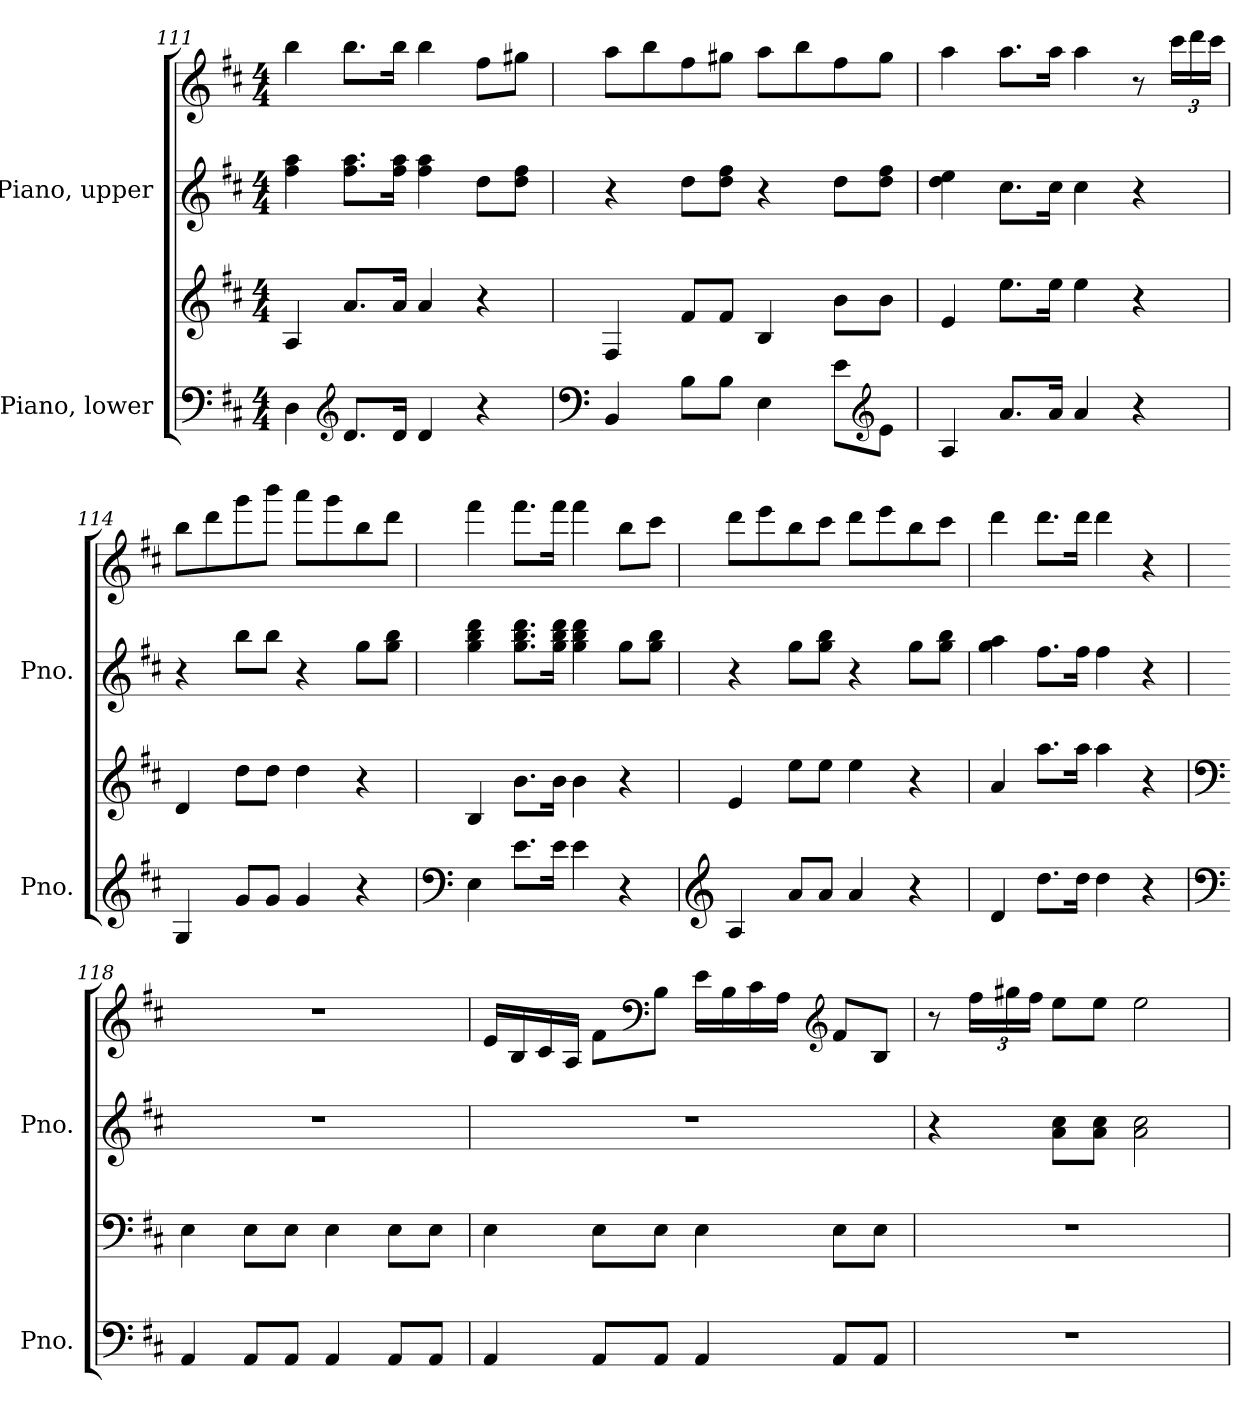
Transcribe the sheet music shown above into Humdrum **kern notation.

**kern	**kern	**kern	**kern
*part2	*part2	*part1	*part1
*staff4	*staff3	*staff2	*staff1
*I"Piano, lower	*	*I"Piano, upper	*
*I'Pno.	*	*I'Pno.	*
*clefF4	*clefG2	*clefG2	*clefG2
*k[f#c#]	*k[f#c#]	*k[f#c#]	*k[f#c#]
*M4/4	*M4/4	*M4/4	*M4/4
=111	=111	=111	=111
4D\	4A/	4ff#\ 4aa\	4bb\
*clefG2	*	*	*
8.d/L	8.a/L	8.ff#\ 8.aa\L	8.bb\L
16d/Jk	16a/Jk	16ff#\ 16aa\Jk	16bb\Jk
4d/	4a/	4ff#\ 4aa\	4bb\
4r	4r	8dd\L	8ff#\L
.	.	8dd\ 8ff#\J	8gg#X\J
=112	=112	=112	=112
*clefF4	*	*	*
4BB/	4F#/	4r	8aa\L
.	.	.	8bb\
8B\L	8f#/L	8dd\L	8ff#\
8B\J	8f#/J	8dd\ 8ff#\J	8gg#X\J
4E\	4B/	4r	8aa\L
.	.	.	8bb\
8e\L	8b\L	8dd\L	8ff#\
*clefG2	*	*	*
8e\J	8b\J	8dd\ 8ff#\J	8gg#\J
!!LO:LB:g=z
=113	=113	=113	=113
4A/	4e/	4dd\ 4ee\	4aa\
8.a/L	8.ee\L	8.cc#\L	8.aa\L
16a/Jk	16ee\Jk	16cc#\Jk	16aa\Jk
4a/	4ee\	4cc#\	4aa\
4r	4r	4r	8r
*	*	*	*Xbrackettup
.	.	.	24ccc#\LL
.	.	.	24ddd\
.	.	.	24ccc#\JJ
=114	=114	=114	=114
4G/	4d/	4r	8bb\L
.	.	.	8ddd\
8g/L	8dd\L	8bb\L	8ggg\
8g/J	8dd\J	8bb\J	8bbb\J
4g/	4dd\	4r	8aaa\L
.	.	.	8ggg\
4r	4r	8gg\L	8bb\
.	.	8gg\ 8bb\J	8ddd\J
=115	=115	=115	=115
*clefF4	*	*	*
4E\	4B/	4gg\ 4bb\ 4ddd\	4fff#\
8.e\L	8.b\L	8.gg\ 8.bb\ 8.ddd\L	8.fff#\L
16e\Jk	16b\Jk	16gg\ 16bb\ 16ddd\Jk	16fff#\Jk
4e\	4b\	4gg\ 4bb\ 4ddd\	4fff#\
4r	4r	8gg\L	8bb\L
.	.	8gg\ 8bb\J	8ccc#\J
!!LO:PB:g=z
=116	=116	=116	=116
*clefG2	*	*	*
4A/	4e/	4r	8ddd\L
.	.	.	8eee\
8a/L	8ee\L	8gg\L	8bb\
8a/J	8ee\J	8gg\ 8bb\J	8ccc#\J
4a/	4ee\	4r	8ddd\L
.	.	.	8eee\
4r	4r	8gg\L	8bb\
.	.	8gg\ 8bb\J	8ccc#\J
=117	=117	=117	=117
4d/	4a/	4gg\ 4aa\	4ddd\
8.dd\L	8.aa\L	8.ff#\L	8.ddd\L
16dd\Jk	16aa\Jk	16ff#\Jk	16ddd\Jk
4dd\	4aa\	4ff#\	4ddd\
4r	4r	4r	4r
=118	=118	=118	=118
*clefF4	*clefF4	*	*
4AA/	4E\	1r	1r
8AA/L	8E\L	.	.
8AA/J	8E\J	.	.
4AA/	4E\	.	.
8AA/L	8E\L	.	.
8AA/J	8E\J	.	.
!!LO:LB:g=z
=119	=119	=119	=119
4AA/	4E\	1r	16e/LL
.	.	.	16B/
.	.	.	16c#/
.	.	.	16A/JJ
8AA/L	8E\L	.	8f#\L
*	*	*	*clefF4
8AA/J	8E\J	.	8B\J
4AA/	4E\	.	16e\LL
.	.	.	16B\
.	.	.	16c#\
.	.	.	16A\JJ
*	*	*	*clefG2
8AA/L	8E\L	.	8f#/L
8AA/J	8E\J	.	8B/J
=120	=120	=120	=120
1r	1r	4r	8r
.	.	.	24ff#\LL
.	.	.	24gg#X\
.	.	.	24ff#\JJ
.	.	8a\ 8cc#\L	8ee\L
.	.	8a\ 8cc#\J	8ee\J
.	.	2a\ 2cc#\	2ee\
=	=	=	=
*-	*-	*-	*-
